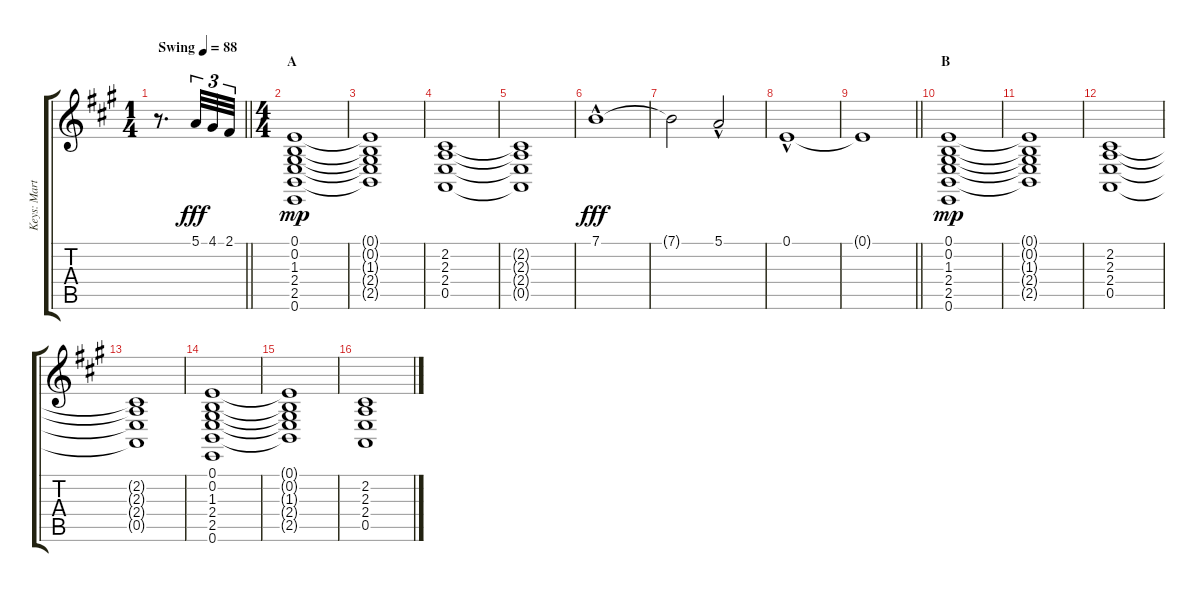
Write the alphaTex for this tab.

\track ("Keys: Marty" "Keys: Mart") {instrument electricgrandpiano}
\staff {score tabs}
\tuning (E4 B3 G3 D3 A2 E2) {hide}
\ts (1 4)
\tempo (88 "Swing")
\clef g2
\barLineRight lightlight
\ks a
r.8{d dy fff instrument electricgrandpiano} 5.1.32{tu (3 2)} 4.1.32{tu (3 2)} 2.1.32{tu (3 2)} |
\ts (4 4)
\section ("" "A")
(0.1 0.2 1.3 2.4 2.5 0.6).1{dy mp} |
(0.1{t} 0.2{t} 1.3{t} 2.4{t} 2.5{t}).1 |
(2.2 2.3 2.4 0.5).1 |
(2.2{t} 2.3{t} 2.4{t} 0.5{t}).1 |
7.1{hac}.1{dy fff} |
7.1{t}.2 5.1{hac}.2 |
0.1{hac}.1 |
\barLineRight lightlight
0.1{t}.1 |
\section ("" "B")
(0.1 0.2 1.3 2.4 2.5 0.6).1{dy mp} |
(0.1{t} 0.2{t} 1.3{t} 2.4{t} 2.5{t}).1 |
(2.2 2.3 2.4 0.5).1 |
(2.2{t} 2.3{t} 2.4{t} 0.5{t}).1 |
(0.1 0.2 1.3 2.4 2.5 0.6).1 |
(0.1{t} 0.2{t} 1.3{t} 2.4{t} 2.5{t}).1 |
(2.2 2.3 2.4 0.5).1
